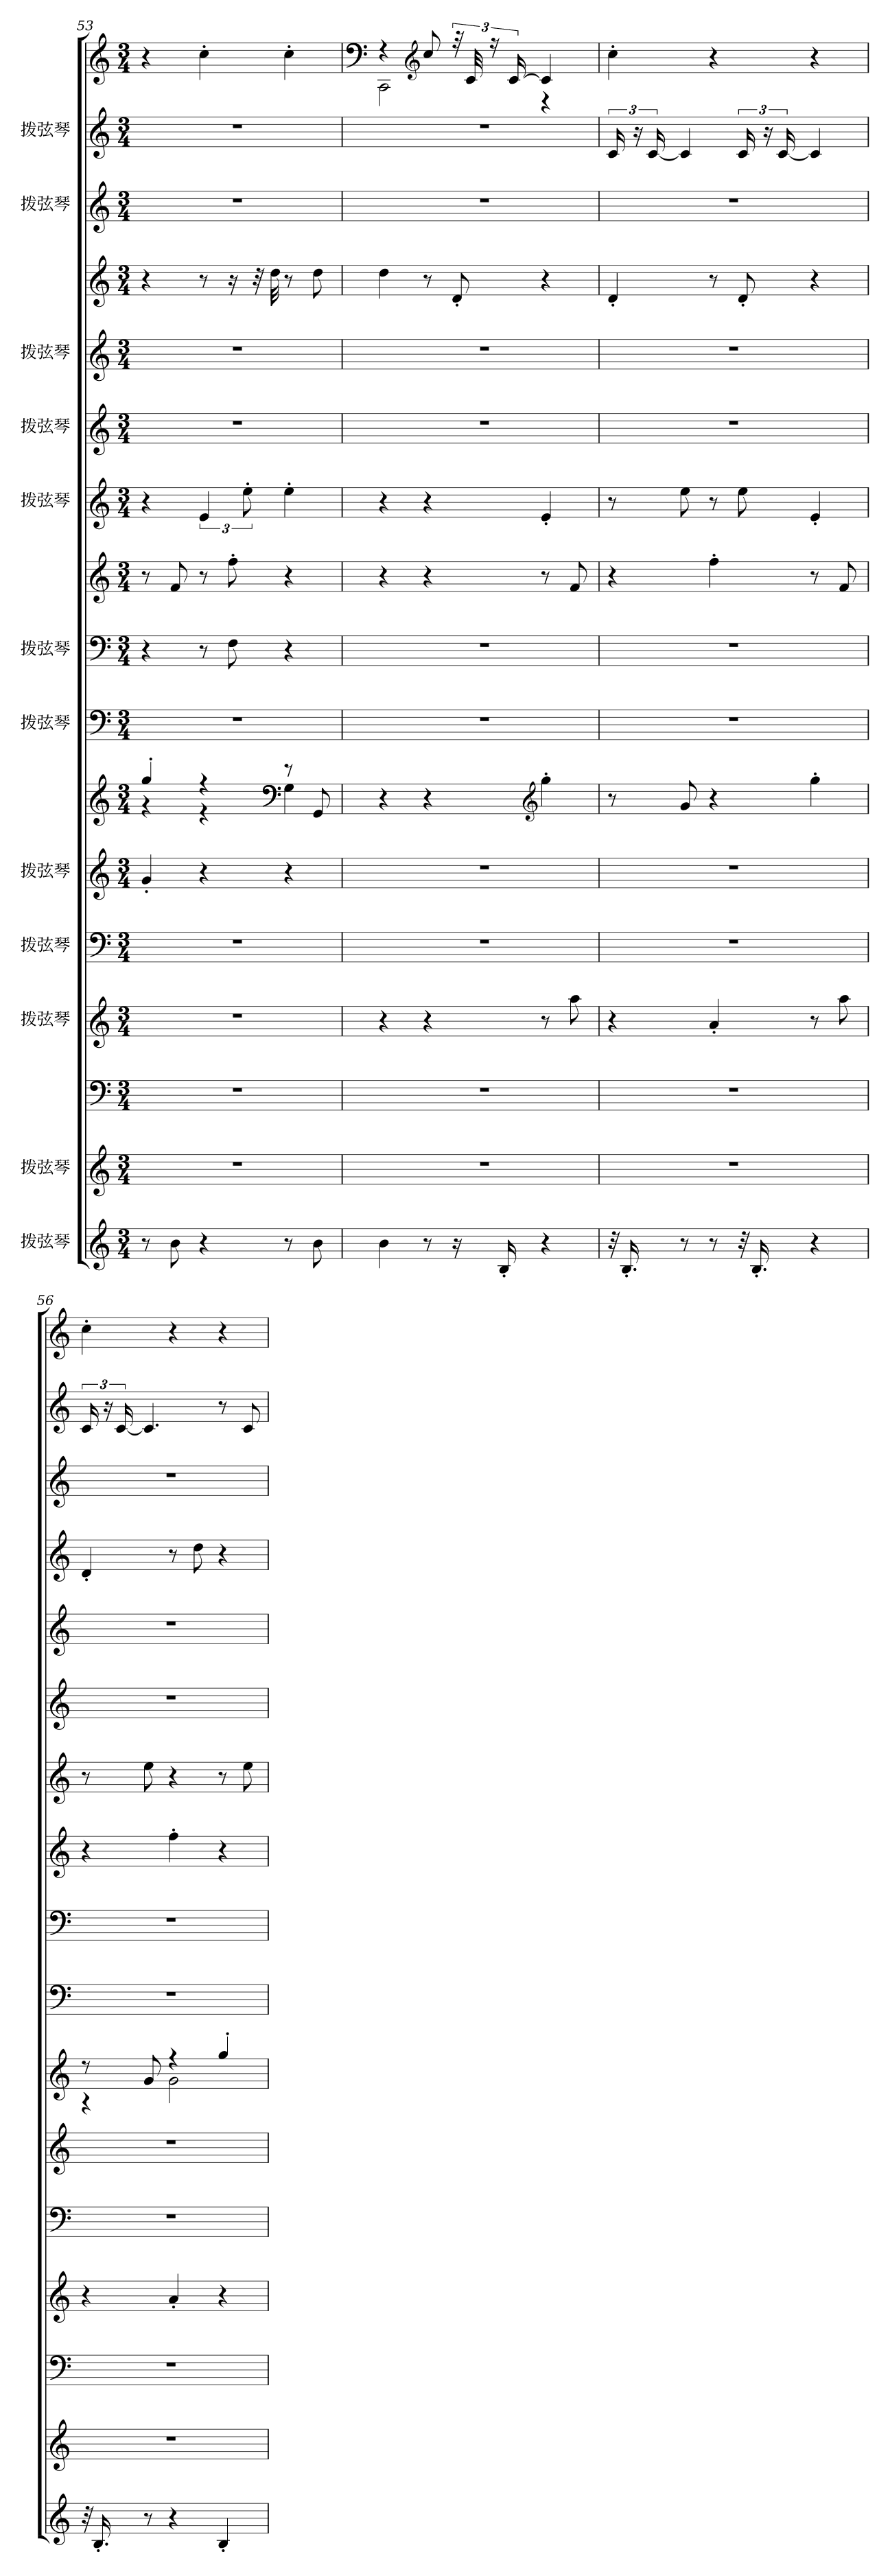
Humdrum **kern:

**kern	**kern	**kern	**kern	**kern	**kern	**kern	**kern	**kern	**kern	**kern	**kern	**kern	**kern	**kern	**kern	**kern
*part12	*part11	*part11	*part10	*part9	*part8	*part8	*part7	*part6	*part6	*part5	*part4	*part3	*part3	*part2	*part1	*part1
*staff17	*staff16	*staff15	*staff14	*staff13	*staff12	*staff11	*staff10	*staff9	*staff8	*staff7	*staff6	*staff5	*staff4	*staff3	*staff2	*staff1
*I"拨弦琴	*I"拨弦琴	*	*I"拨弦琴	*I"拨弦琴	*I"拨弦琴	*	*I"拨弦琴	*I"拨弦琴	*	*I"拨弦琴	*I"拨弦琴	*I"拨弦琴	*	*I"拨弦琴	*I"拨弦琴	*
!!LO:PB:g=z
*clefG2	*clefG2	*clefF4	*clefG2	*clefF4	*clefG2	*clefG2	*clefF4	*clefF4	*clefG2	*clefG2	*clefG2	*clefG2	*clefG2	*clefG2	*clefG2	*clefG2
*k[]	*k[]	*k[]	*k[]	*k[]	*k[]	*k[]	*k[]	*k[]	*k[]	*k[]	*k[]	*k[]	*k[]	*k[]	*k[]	*k[]
*M3/4	*M3/4	*M3/4	*M3/4	*M3/4	*M3/4	*M3/4	*M3/4	*M3/4	*M3/4	*M3/4	*M3/4	*M3/4	*M3/4	*M3/4	*M3/4	*M3/4
=53	=53	=53	=53	=53	=53	=53	=53	=53	=53	=53	=53	=53	=53	=53	=53	=53
*	*	*	*	*	*	*^	*	*	*	*	*	*	*	*	*	*
8r	2.r	2.r	2.r	2.r	4g'/	4gg'/	4r	2.r	4r	8r	4r	2.r	2.r	4r	2.r	2.r	4r
8b\	.	.	.	.	.	.	.	.	.	8f/	.	.	.	.	.	.	.
4r	.	.	.	.	4r	4r	4r	.	8r	8r	6e/	.	.	8r	.	.	4cc'\
.	.	.	.	.	.	.	.	.	8F\	8ff'\	.	.	.	16r	.	.	.
.	.	.	.	.	.	.	.	.	.	.	12ee'\	.	.	.	.	.	.
.	.	.	.	.	.	.	.	.	.	.	.	.	.	32r	.	.	.
.	.	.	.	.	.	.	.	.	.	.	.	.	.	32dd\	.	.	.
*	*	*	*	*	*	*clefF4	*	*	*	*	*	*	*	*	*	*	*
8r	.	.	.	.	4r	8r	4G\	.	4r	4r	4ee'\	.	.	8r	.	.	4cc'\
8b\	.	.	.	.	.	8GG/	.	.	.	.	.	.	.	8dd\	.	.	.
*	*	*	*	*	*	*v	*v	*	*	*	*	*	*	*	*	*	*
=54	=54	=54	=54	=54	=54	=54	=54	=54	=54	=54	=54	=54	=54	=54	=54	=54
*	*	*	*	*	*	*	*	*	*	*	*	*	*	*	*	*clefF4
*	*	*	*	*	*	*	*	*	*	*	*	*	*	*	*	*^
4b\	2.r	2.r	4r	2.r	2.r	4r	2.r	2.r	4r	4r	2.r	2.r	4dd\	2.r	2.r	4r	2CC\
*	*	*	*	*	*	*	*	*	*	*	*	*	*	*	*	*clefG2	*
8r	.	.	4r	.	.	4r	.	.	4r	4r	.	.	8r	.	.	8cc/	.
16r	.	.	.	.	.	.	.	.	.	.	.	.	8d'/	.	.	48r	.
.	.	.	.	.	.	.	.	.	.	.	.	.	.	.	.	48c/	.
.	.	.	.	.	.	.	.	.	.	.	.	.	.	.	.	24r	.
16B'/	.	.	.	.	.	.	.	.	.	.	.	.	.	.	.	.	.
.	.	.	.	.	.	.	.	.	.	.	.	.	.	.	.	[24c/	.
*	*	*	*	*	*	*clefG2	*	*	*	*	*	*	*	*	*	*	*
4r	.	.	8r	.	.	4gg'\	.	.	8r	4e'/	.	.	4r	.	.	4c/]	4r
.	.	.	8aa\	.	.	.	.	.	8f/	.	.	.	.	.	.	.	.
*	*	*	*	*	*	*	*	*	*	*	*	*	*	*	*	*v	*v
=55	=55	=55	=55	=55	=55	=55	=55	=55	=55	=55	=55	=55	=55	=55	=55	=55
32r	2.r	2.r	4r	2.r	2.r	8r	2.r	2.r	4r	8r	2.r	2.r	4d'/	2.r	24c/	4cc'\
16.B'/	.	.	.	.	.	.	.	.	.	.	.	.	.	.	.	.
.	.	.	.	.	.	.	.	.	.	.	.	.	.	.	24r	.
.	.	.	.	.	.	.	.	.	.	.	.	.	.	.	[24c/	.
8r	.	.	.	.	.	8g/	.	.	.	8ee\	.	.	.	.	4c/]	.
8r	.	.	4a'/	.	.	4r	.	.	4ff'\	8r	.	.	8r	.	.	4r
32r	.	.	.	.	.	.	.	.	.	8ee\	.	.	8d'/	.	24c/	.
16.B'/	.	.	.	.	.	.	.	.	.	.	.	.	.	.	.	.
.	.	.	.	.	.	.	.	.	.	.	.	.	.	.	24r	.
.	.	.	.	.	.	.	.	.	.	.	.	.	.	.	[24c/	.
4r	.	.	8r	.	.	4gg'\	.	.	8r	4e'/	.	.	4r	.	4c/]	4r
.	.	.	8aa\	.	.	.	.	.	8f/	.	.	.	.	.	.	.
!!LO:PB:g=z
=56	=56	=56	=56	=56	=56	=56	=56	=56	=56	=56	=56	=56	=56	=56	=56	=56
*	*	*	*	*	*	*^	*	*	*	*	*	*	*	*	*	*
32r	2.r	2.r	4r	2.r	2.r	8r	4r	2.r	2.r	4r	8r	2.r	2.r	4d'/	2.r	24c/	4cc'\
16.B'/	.	.	.	.	.	.	.	.	.	.	.	.	.	.	.	.	.
.	.	.	.	.	.	.	.	.	.	.	.	.	.	.	.	24r	.
.	.	.	.	.	.	.	.	.	.	.	.	.	.	.	.	[24c/	.
8r	.	.	.	.	.	8g/	.	.	.	.	8ee\	.	.	.	.	4.c/]	.
4r	.	.	4a'/	.	.	4r	2g\	.	.	4ff'\	4r	.	.	8r	.	.	4r
.	.	.	.	.	.	.	.	.	.	.	.	.	.	8dd\	.	.	.
4B'/	.	.	4r	.	.	4gg'/	.	.	.	4r	8r	.	.	4r	.	8r	4r
.	.	.	.	.	.	.	.	.	.	.	8ee\	.	.	.	.	8c/	.
*	*	*	*	*	*	*v	*v	*	*	*	*	*	*	*	*	*	*
=	=	=	=	=	=	=	=	=	=	=	=	=	=	=	=	=
*-	*-	*-	*-	*-	*-	*-	*-	*-	*-	*-	*-	*-	*-	*-	*-	*-
